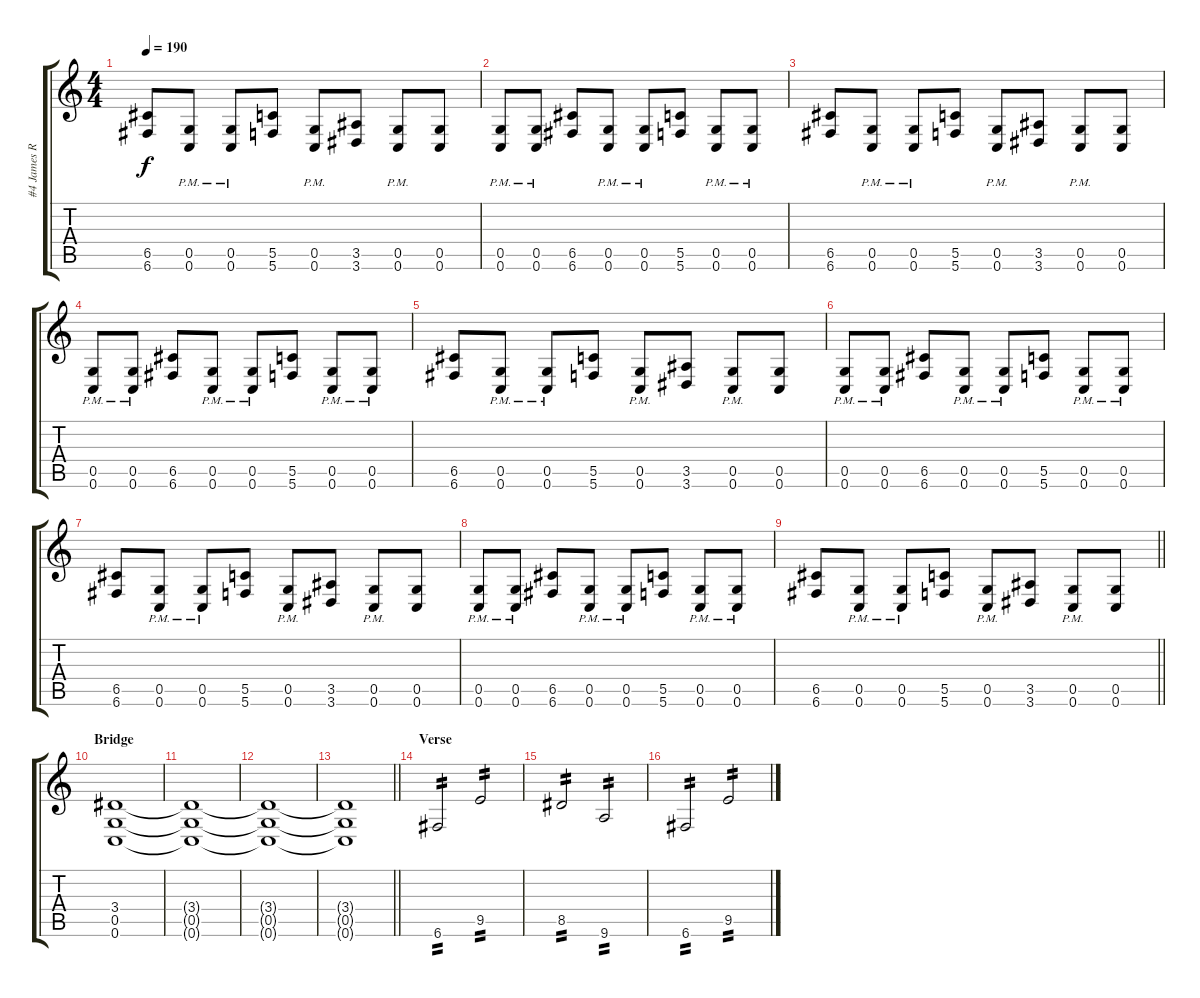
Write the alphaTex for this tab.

\track ("#4 James Root" "#4 James R") {instrument distortionguitar}
\staff {score tabs}
\tuning (D4 A3 F3 C3 G2 C2) {hide}
\ts (4 4)
\tempo 190
\clef g2
\ks c
(6.5 6.6).8{dy f} (0.5{pm} 0.6{pm}).8 (0.5{pm} 0.6{pm}).8 (5.5 5.6).8 (0.5{pm} 0.6{pm}).8 (3.5 3.6).8 (0.5{pm} 0.6{pm}).8 (0.5 0.6).8 |
(0.5{pm} 0.6{pm}).8 (0.5{pm} 0.6{pm}).8 (6.5 6.6).8 (0.5{pm} 0.6).8 (0.5{pm} 0.6{pm}).8 (5.5 5.6).8 (0.5{pm} 0.6{pm}).8 (0.5{pm} 0.6{pm}).8 |
(6.5 6.6).8 (0.5{pm} 0.6{pm}).8 (0.5{pm} 0.6{pm}).8 (5.5 5.6).8 (0.5{pm} 0.6{pm}).8 (3.5 3.6).8 (0.5{pm} 0.6{pm}).8 (0.5 0.6).8 |
(0.5{pm} 0.6{pm}).8 (0.5{pm} 0.6{pm}).8 (6.5 6.6).8 (0.5{pm} 0.6).8 (0.5{pm} 0.6{pm}).8 (5.5 5.6).8 (0.5{pm} 0.6{pm}).8 (0.5{pm} 0.6{pm}).8 |
(6.5 6.6).8 (0.5{pm} 0.6{pm}).8 (0.5{pm} 0.6{pm}).8 (5.5 5.6).8 (0.5{pm} 0.6{pm}).8 (3.5 3.6).8 (0.5{pm} 0.6{pm}).8 (0.5 0.6).8 |
(0.5{pm} 0.6{pm}).8 (0.5{pm} 0.6{pm}).8 (6.5 6.6).8 (0.5{pm} 0.6).8 (0.5{pm} 0.6{pm}).8 (5.5 5.6).8 (0.5{pm} 0.6{pm}).8 (0.5{pm} 0.6{pm}).8 |
(6.5 6.6).8 (0.5{pm} 0.6{pm}).8 (0.5{pm} 0.6{pm}).8 (5.5 5.6).8 (0.5{pm} 0.6{pm}).8 (3.5 3.6).8 (0.5{pm} 0.6{pm}).8 (0.5 0.6).8 |
(0.5{pm} 0.6{pm}).8 (0.5{pm} 0.6{pm}).8 (6.5 6.6).8 (0.5{pm} 0.6).8 (0.5{pm} 0.6{pm}).8 (5.5 5.6).8 (0.5{pm} 0.6{pm}).8 (0.5{pm} 0.6{pm}).8 |
\barLineRight lightlight
(6.5 6.6).8 (0.5{pm} 0.6{pm}).8 (0.5{pm} 0.6{pm}).8 (5.5 5.6).8 (0.5{pm} 0.6{pm}).8 (3.5 3.6).8 (0.5{pm} 0.6{pm}).8 (0.5 0.6).8 |
\section ("" "Bridge")
(3.4 0.5 0.6).1 |
(3.4{t} 0.5{t} 0.6{t}).1 |
(3.4{t} 0.5{t} 0.6{t}).1 |
\barLineRight lightlight
(3.4{t} 0.5{t} 0.6{t}).1 |
\section ("" "Verse")
6.6.2{tp 2} 9.5.2{tp 2} |
8.5.2{tp 2} 9.6.2{tp 2} |
6.6.2{tp 2} 9.5.2{tp 2}
